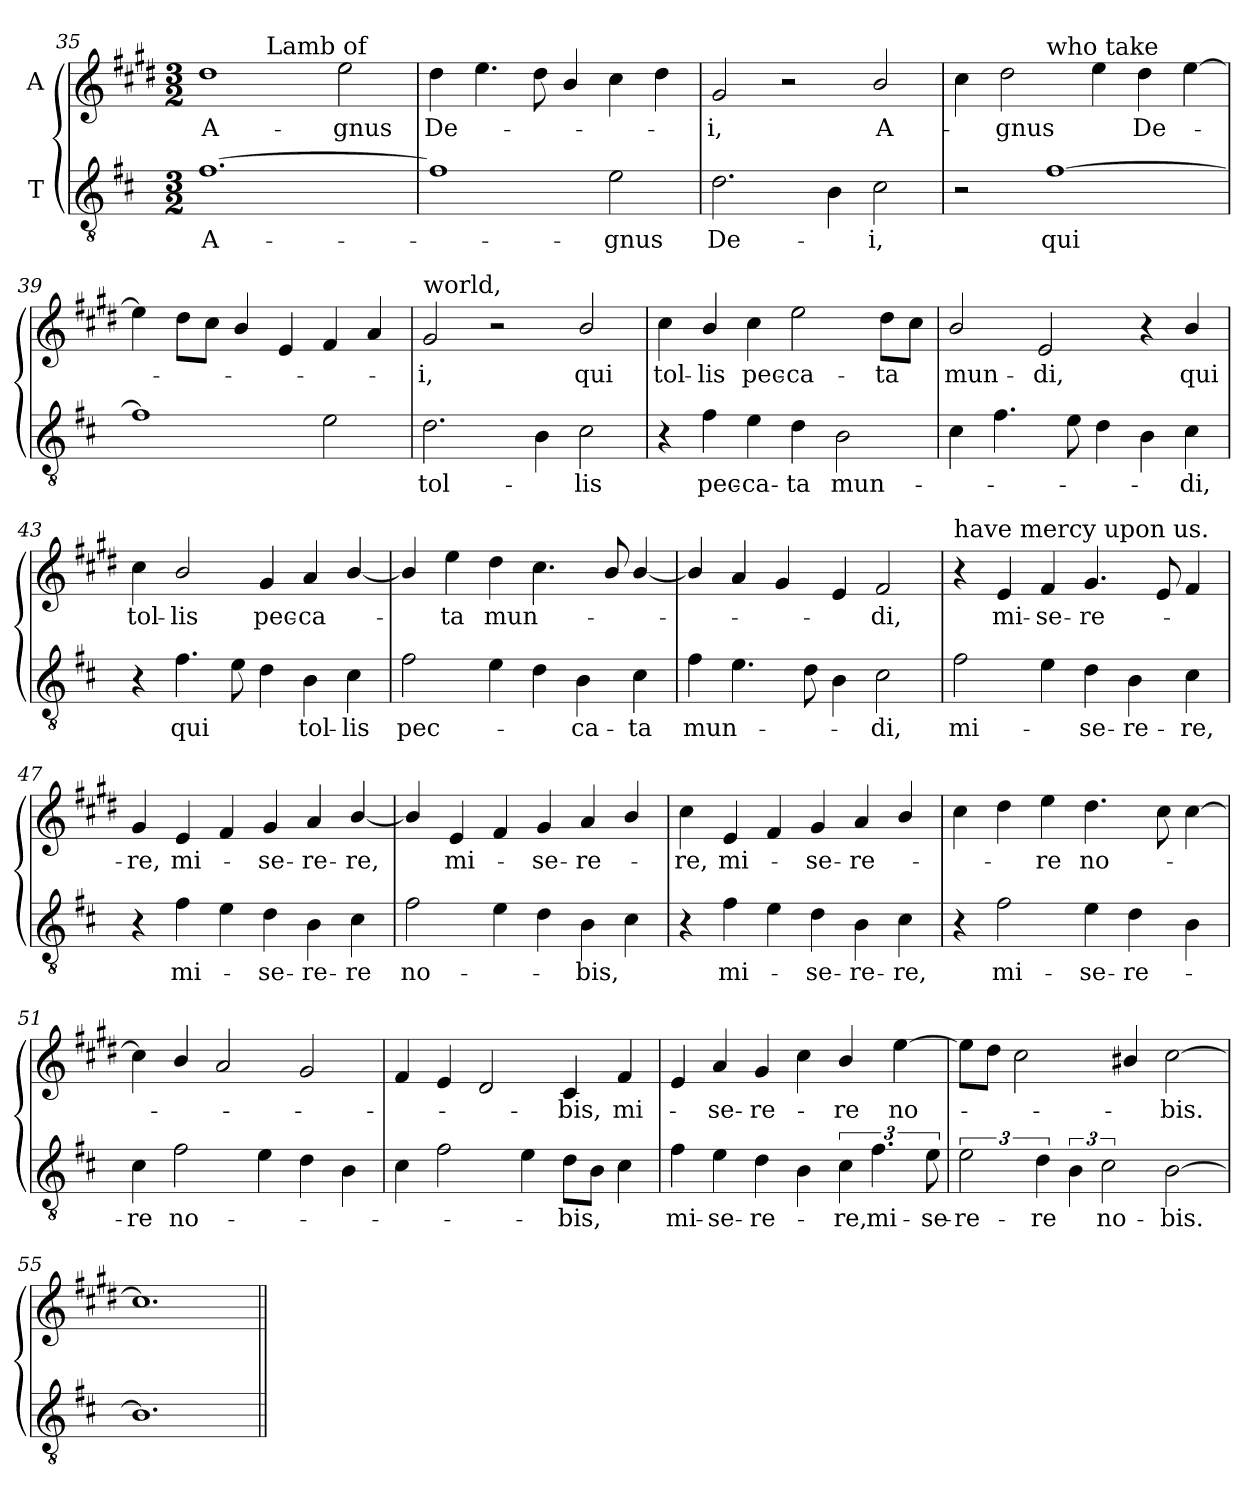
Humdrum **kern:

**kern	**text	**kern	**text
*part2	*part2	*part1	*part1
*staff2	*staff2	*staff1	*staff1
*I"T	*	*I"A	*
*clefGv2	*	*clefG2	*
*	*	*ITrd1c2	*
*k[f#c#]	*	*k[f#c#]	*
*D:	*	*D:	*
*M3/2	*	*M3/2	*
=35	=35	=35	=35
!	!	!LO:TX:a:t=Agnus II&colon;	!
!	!LO:LY:b	!	!LO:LY:b
*	*	*^	*
[1.f#	A-	1cc#	4...ryy	A-
!	!	!	!LO:TX:a:t=Lamb of	!
.	.	.	1ryy	.
!	!	!	!	!LO:LY:b
.	.	2dd\	.	-gnus
.	.	.	32ryy	.
=36	=36	=36	=36	=36
!	!	!LO:TX:a:t=God,	!	!
!	!	!	!	!LO:LY:b
*	*	*v	*v	*
1f#]	.	4cc#\	De-
.	.	4.dd\	.
.	.	8cc#\	.
.	.	4a/	.
!	!LO:LY:b	!	!
2e\	-gnus	4b\	.
.	.	4cc#\	.
=37	=37	=37	=37
!	!LO:LY:b	!	!LO:LY:b
2.d\	De-	2f#/	-i,
.	.	2r	.
4B\	.	.	.
!	!LO:LY:b	!	!LO:LY:b
2c#\	-i,	2a/	A-
=38	=38	=38	=38
*	*	*^	*
2r	.	4b\	2ryy	.
!	!	!	!	!LO:LY:b
.	.	2cc#\	.	-gnus
!	!	!	!LO:TX:a:t=who take	!
!	!LO:LY:b	!	!	!
[1f#	qui	.	1ryy	.
.	.	4dd\	.	.
!	!	!	!	!LO:LY:b
.	.	4cc#\	.	De-
.	.	[4dd\	.	.
!!LO:LB:g=z
=39	=39	=39	=39	=39
!	!	!LO:TX:a:t=away the sins of the	!	!
*	*	*v	*v	*
1f#]	.	4dd\]	.
.	.	8cc#\L	.
.	.	8b\J	.
.	.	4a/	.
.	.	4d/	.
2e\	.	4e/	.
.	.	4g/	.
=40	=40	=40	=40
!	!	!LO:TX:a:t=world,	!
!	!LO:LY:b	!	!LO:LY:b
2.d\	tol-	2f#/	-i,
.	.	2r	.
4B\	.	.	.
!	!LO:LY:b	!	!LO:LY:b
2c#\	-lis	2a/	qui
=41	=41	=41	=41
!	!	!	!LO:LY:b
4r	.	4b\	tol-
!	!LO:LY:b	!	!LO:LY:b
4f#\	pec-	4a/	-lis
!	!LO:LY:b	!	!LO:LY:b
4e\	-ca-	4b\	pec-
!	!LO:LY:b	!	!LO:LY:b
4d\	-ta	2dd\	-ca-
!	!LO:LY:b	!	!
2B\	mun-	.	.
!	!	!	!LO:LY:b
.	.	8cc#\L	-ta
.	.	8b\J	.
=42	=42	=42	=42
!	!	!	!LO:LY:b
4c#\	.	2a/	mun-
4.f#\	.	.	.
!	!	!	!LO:LY:b
.	.	2d/	-di,
8e\	.	.	.
4d\	.	.	.
4B\	.	4r	.
!	!LO:LY:b	!	!LO:LY:b
4c#\	-di,	4a/	qui
!!LO:LB:g=z
=43	=43	=43	=43
!	!	!	!LO:LY:b
4r	.	4b\	tol-
!	!LO:LY:b	!	!LO:LY:b
4.f#\	qui	2a/	-lis
8e\	.	.	.
!	!	!	!LO:LY:b
4d\	.	4f#/	pec-
!	!LO:LY:b	!	!LO:LY:b
4B\	tol-	4g/	-ca-
!	!LO:LY:b	!	!
4c#\	-lis	[4a/	.
=44	=44	=44	=44
!	!LO:LY:b	!	!
2f#\	pec-	4a/]	.
!	!	!	!LO:LY:b
.	.	4dd\	-ta
!	!	!	!LO:LY:b
4e\	.	4cc#\	mun-
4d\	.	4.b\	.
!	!LO:LY:b	!	!
4B\	-ca-	.	.
.	.	8a/	.
!	!LO:LY:b	!	!
4c#\	-ta	[4a/	.
=45	=45	=45	=45
!	!LO:LY:b	!	!
4f#\	mun-	4a/]	.
4.e\	.	4g/	.
.	.	4f#/	.
8d\	.	.	.
4B\	.	4d/	.
!	!LO:LY:b	!	!LO:LY:b
2c#\	-di,	2e/	-di,
=46	=46	=46	=46
!	!	!LO:TX:a:t=have mercy upon us.	!
!	!LO:LY:b	!	!
2f#\	mi-	4r	.
!	!	!	!LO:LY:b
.	.	4d/	mi-
!	!	!	!LO:LY:b
4e\	.	4e/	-se-
!	!LO:LY:b	!	!LO:LY:b
4d\	-se-	4.f#/	-re-
!	!LO:LY:b	!	!
4B\	-re-	.	.
.	.	8d/	.
!	!LO:LY:b	!	!
4c#\	-re,	4e/	.
!!LO:LB:g=z
=47	=47	=47	=47
!	!	!	!LO:LY:b
4r	.	4f#/	-re,
!	!LO:LY:b	!	!LO:LY:b
4f#\	mi-	4d/	mi-
4e\	.	4e/	.
!	!LO:LY:b	!	!LO:LY:b
4d\	-se-	4f#/	-se-
!	!LO:LY:b	!	!LO:LY:b
4B\	-re-	4g/	-re-
!	!LO:LY:b	!	!LO:LY:b
4c#\	-re	[4a/	-re,
=48	=48	=48	=48
!	!LO:LY:b	!	!
2f#\	no-	4a/]	.
!	!	!	!LO:LY:b
.	.	4d/	mi-
4e\	.	4e/	.
!	!	!	!LO:LY:b
4d\	.	4f#/	-se-
!	!LO:LY:b	!	!LO:LY:b
4B\	-bis,	4g/	-re-
4c#\	.	4a/	.
=49	=49	=49	=49
!	!	!	!LO:LY:b
4r	.	4b\	-re,
!	!LO:LY:b	!	!LO:LY:b
4f#\	mi-	4d/	mi-
4e\	.	4e/	.
!	!LO:LY:b	!	!LO:LY:b
4d\	-se-	4f#/	-se-
!	!LO:LY:b	!	!LO:LY:b
4B\	-re-	4g/	-re-
!	!LO:LY:b	!	!
4c#\	-re,	4a/	.
=50	=50	=50	=50
4r	.	4b\	.
!	!LO:LY:b	!	!
2f#\	mi-	4cc#\	.
!	!	!	!LO:LY:b
.	.	4dd\	-re
!	!LO:LY:b	!	!LO:LY:b
4e\	-se-	4.cc#\	no-
!	!LO:LY:b	!	!
4d\	-re-	.	.
.	.	8b\	.
4B\	.	[4b\	.
!!LO:PB:g=z
=51	=51	=51	=51
!	!LO:LY:b	!	!
4c#\	-re	4b\]	.
!	!LO:LY:b	!	!
2f#\	no-	4a/	.
.	.	2g/	.
4e\	.	.	.
4d\	.	2f#/	.
4B\	.	.	.
=52	=52	=52	=52
4c#\	.	4e/	.
2f#\	.	4d/	.
.	.	2c#/	.
4e\	.	.	.
!	!LO:LY:b	!	!LO:LY:b
8d\L	-bis,	4B/	-bis,
8B\J	.	.	.
!	!	!	!LO:LY:b
4c#\	.	4e/	mi-
=53	=53	=53	=53
!	!LO:LY:b	!	!
4f#\	mi-	4d/	.
!	!LO:LY:b	!	!LO:LY:b
4e\	-se-	4g/	-se-
!	!LO:LY:b	!	!LO:LY:b
4d\	-re-	4f#/	-re-
4B\	.	4b\	.
!	!LO:LY:b	!	!LO:LY:b
6c#\	-re,	4a/	-re
!	!LO:LY:b	!	!
6.f#\	mi-	.	.
!	!	!	!LO:LY:b
.	.	[4dd\	no-
!	!LO:LY:b	!	!
12e\	-se-	.	.
=54	=54	=54	=54
!	!LO:LY:b	!	!
3e\	-re-	8dd\L]	.
.	.	8cc#\J	.
.	.	2b\	.
!	!LO:LY:b	!	!
6d\	-re	.	.
6B\	.	.	.
!	!LO:LY:b	!	!
3c#\	no-	.	.
.	.	4a#/	.
!	!LO:LY:b	!	!LO:LY:b
[2B\	-bis.	[2b\	-bis.
!!LO:LB:g=z
=55	=55	=55	=55
1.B]	.	1.b]	.
=||	=||	=||	=||
*-	*-	*-	*-
